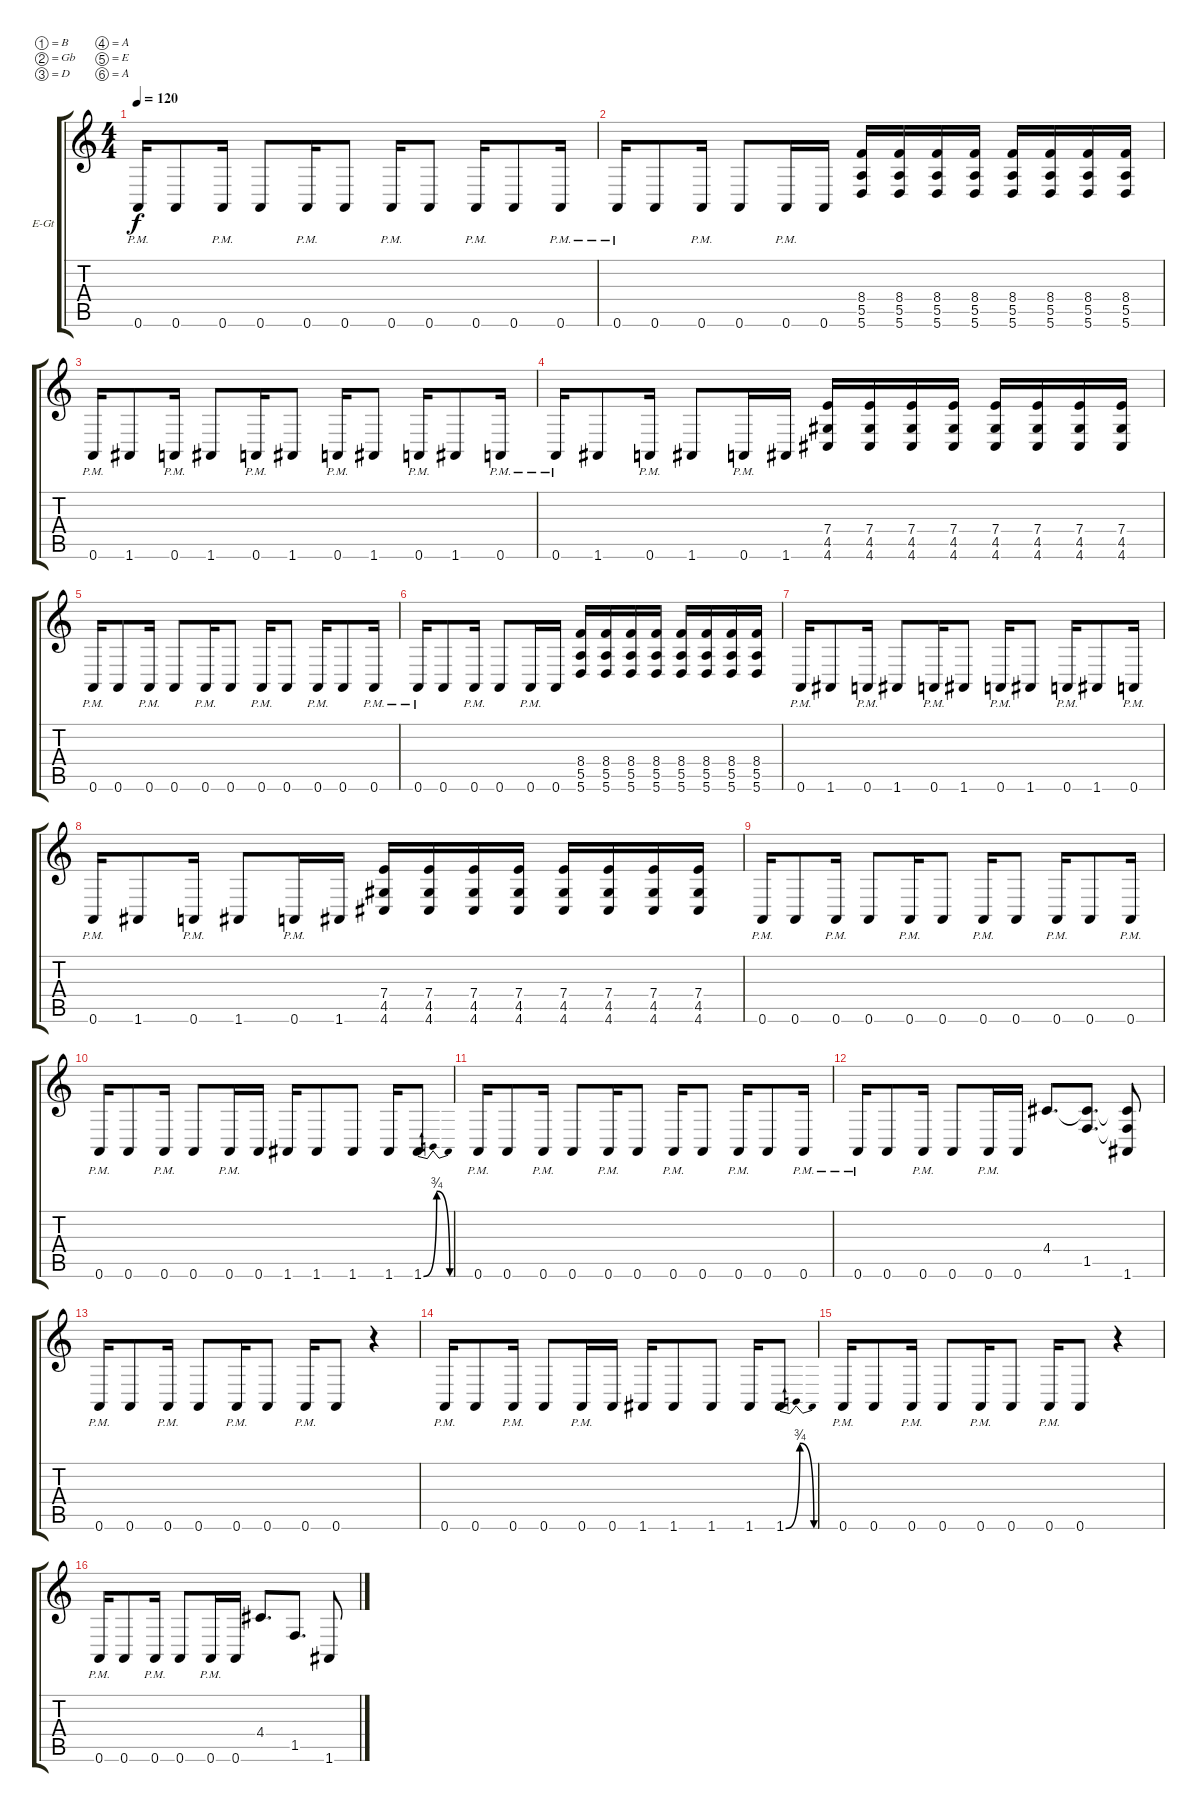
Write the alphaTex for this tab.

\defaultSystemsLayout 4
\bracketExtendMode groupsimilarinstruments
\firstSystemTrackNameOrientation horizontal
\otherSystemsTrackNameOrientation horizontal
\track ("Electric Guitar" "E-Gt") {instrument distortionguitar}
\staff {score tabs}
\tuning (B3 Gb3 D3 A2 E2 A1)
\ts (4 4)
\tempo 120
\clef g2
\ks c
0.6{pm}.16{dy f} 0.6.8 0.6{pm}.16 0.6.8 0.6{pm}.16 0.6.8 0.6{pm}.16 0.6.8 0.6{pm}.16 0.6.8 0.6{pm}.16 |
0.6{pm}.16 0.6.8 0.6{pm}.16 0.6.8 0.6{pm}.16 0.6.16 (8.4 5.6 5.5).16 (8.4 5.6 5.5).16 (8.4 5.6 5.5).16 (8.4 5.6 5.5).16 (8.4 5.6 5.5).16 (8.4 5.6 5.5).16 (8.4 5.6 5.5).16 (8.4 5.6 5.5).16 |
0.6{pm}.16 1.6.8 0.6{pm}.16 1.6.8 0.6{pm}.16 1.6.8 0.6{pm}.16 1.6.8 0.6{pm}.16 1.6.8 0.6{pm}.16 |
0.6{pm}.16 1.6.8 0.6{pm}.16 1.6.8 0.6{pm}.16 1.6.16 (4.5 4.6 7.4).16 (4.5 4.6 7.4).16 (4.5 4.6 7.4).16 (4.5 4.6 7.4).16 (4.5 4.6 7.4).16 (4.5 4.6 7.4).16 (4.5 4.6 7.4).16 (4.5 4.6 7.4).16 |
0.6{pm}.16 0.6.8 0.6{pm}.16 0.6.8 0.6{pm}.16 0.6.8 0.6{pm}.16 0.6.8 0.6{pm}.16 0.6.8 0.6{pm}.16 |
0.6{pm}.16 0.6.8 0.6{pm}.16 0.6.8 0.6{pm}.16 0.6.16 (8.4 5.6 5.5).16 (8.4 5.6 5.5).16 (8.4 5.6 5.5).16 (8.4 5.6 5.5).16 (8.4 5.6 5.5).16 (8.4 5.6 5.5).16 (8.4 5.6 5.5).16 (8.4 5.6 5.5).16 |
0.6{pm}.16 1.6.8 0.6{pm}.16 1.6.8 0.6{pm}.16 1.6.8 0.6{pm}.16 1.6.8 0.6{pm}.16 1.6.8 0.6{pm}.16 |
0.6{pm}.16 1.6.8 0.6{pm}.16 1.6.8 0.6{pm}.16 1.6.16 (4.5 4.6 7.4).16 (4.5 4.6 7.4).16 (4.5 4.6 7.4).16 (4.5 4.6 7.4).16 (4.5 4.6 7.4).16 (4.5 4.6 7.4).16 (4.5 4.6 7.4).16 (4.5 4.6 7.4).16 |
0.6{pm}.16 0.6.8 0.6{pm}.16 0.6.8 0.6{pm}.16 0.6.8 0.6{pm}.16 0.6.8 0.6{pm}.16 0.6.8 0.6{pm}.16 |
0.6{pm}.16 0.6.8 0.6{pm}.16 0.6.8 0.6{pm}.16 0.6.16 1.6.16 1.6.8 1.6.8 1.6.16 1.6{be (bendrelease 0 0 30 3 30 3 60 0)}.8 |
0.6{pm}.16 0.6.8 0.6{pm}.16 0.6.8 0.6{pm}.16 0.6.8 0.6{pm}.16 0.6.8 0.6{pm}.16 0.6.8 0.6{pm}.16 |
0.6{pm}.16 0.6.8 0.6{pm}.16 0.6.8 0.6{pm}.16 0.6.16 4.4.8{d} (4.4{t} 1.5).8{d} (4.4{t} 1.5{t} 1.6).8 |
0.6{pm}.16 0.6.8 0.6{pm}.16 0.6.8 0.6{pm}.16 0.6.8 0.6{pm}.16 0.6.8 r.4 |
0.6{pm}.16 0.6.8 0.6{pm}.16 0.6.8 0.6{pm}.16 0.6.16 1.6.16 1.6.8 1.6.8 1.6.16 1.6{be (bendrelease 0 0 30 3 30 3 60 0)}.8 |
0.6{pm}.16 0.6.8 0.6{pm}.16 0.6.8 0.6{pm}.16 0.6.8 0.6{pm}.16 0.6.8 r.4 |
0.6{pm}.16 0.6.8 0.6{pm}.16 0.6.8 0.6{pm}.16 0.6.16 4.4.8{d} 1.5.8{d} 1.6.8
